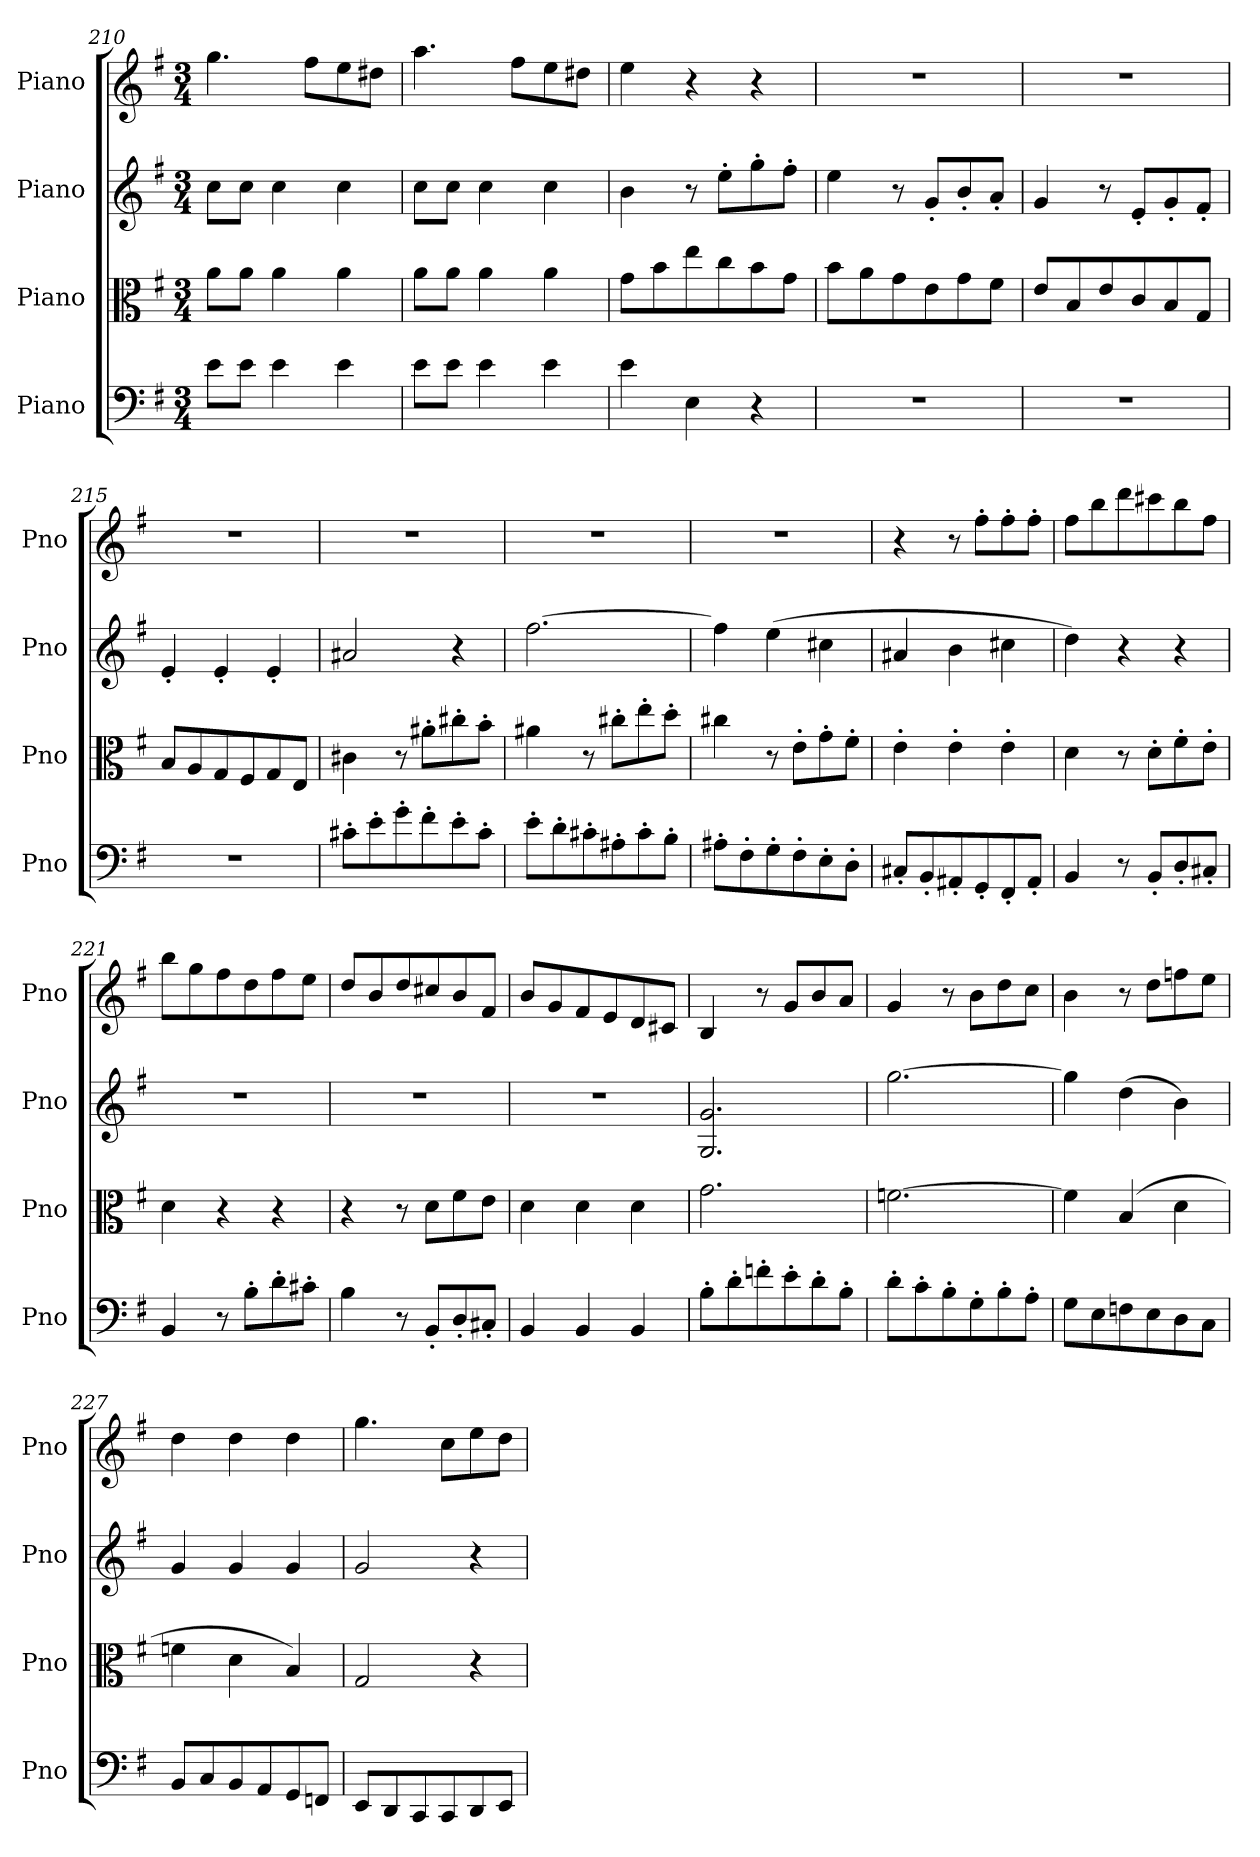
**kern	**kern	**kern	**kern
*part4	*part3	*part2	*part1
*staff4	*staff3	*staff2	*staff1
*I"Piano	*I"Piano	*I"Piano	*I"Piano
*I'Pno	*I'Pno	*I'Pno	*I'Pno
*clefF4	*clefC3	*clefG2	*clefG2
*k[f#]	*k[f#]	*k[f#]	*k[f#]
*M3/4	*M3/4	*M3/4	*M3/4
=210	=210	=210	=210
8e\L	8a\L	8cc\L	4.gg\
8e\J	8a\J	8cc\J	.
4e\	4a\	4cc\	.
.	.	.	8ff#\L
4e\	4a\	4cc\	8ee\
.	.	.	8dd#X\J
=211	=211	=211	=211
8e\L	8a\L	8cc\L	4.aa\
8e\J	8a\J	8cc\J	.
4e\	4a\	4cc\	.
.	.	.	8ff#\L
4e\	4a\	4cc\	8ee\
.	.	.	8dd#X\J
=212	=212	=212	=212
4e\	8g\L	4b\	4ee\
.	8b\	.	.
4E\	8ee\	8r	4r
.	8cc\	8ee'\L	.
4r	8b\	8gg'\	4r
.	8g\J	8ff#'\J	.
=213	=213	=213	=213
2.r	8b\L	4ee\	2.r
.	8a\	.	.
.	8g\	8r	.
.	8e\	8g'/L	.
.	8g\	8b'/	.
.	8f#\J	8a'/J	.
=214	=214	=214	=214
2.r	8e/L	4g/	2.r
.	8B/	.	.
.	8e/	8r	.
.	8c/	8e'/L	.
.	8B/	8g'/	.
.	8G/J	8f#'/J	.
=215	=215	=215	=215
2.r	8B/L	4e'/	2.r
.	8A/	.	.
.	8G/	4e'/	.
.	8F#/	.	.
.	8G/	4e'/	.
.	8E/J	.	.
=216	=216	=216	=216
8c#X'\L	4c#X\	2a#X/	2.r
8e'\	.	.	.
8g'\	8r	.	.
8f#'\	8a#X'\L	.	.
8e'\	8cc#X'\	4r	.
8c#'\J	8b'\J	.	.
=217	=217	=217	=217
8e'\L	4a#X\	[2.ff#\	2.r
8d'\	.	.	.
8c#X'\	8r	.	.
8A#X'\	8cc#X'\L	.	.
8c#'\	8ee'\	.	.
8B'\J	8dd'\J	.	.
=218	=218	=218	=218
8A#X'\L	4cc#X\	4ff#\]	2.r
8F#'\	.	.	.
8G'\	8r	(4ee\	.
8F#'\	8e'\L	.	.
8E'\	8g'\	4cc#X\	.
8D'\J	8f#'\J	.	.
=219	=219	=219	=219
8C#X'/L	4e'\	4a#X/	4r
8BB'/	.	.	.
8AA#X'/	4e'\	4b\	8r
8GG'/	.	.	8ff#'\L
8FF#'/	4e'\	4cc#X\	8ff#'\
8AA#'/J	.	.	8ff#'\J
=220	=220	=220	=220
4BB/	4d\	4dd\)	8ff#\L
.	.	.	8bb\
8r	8r	4r	8ddd\
8BB'/L	8d'\L	.	8ccc#X\
8D'/	8f#'\	4r	8bb\
8C#X'/J	8e'\J	.	8ff#\J
=221	=221	=221	=221
4BB/	4d\	2.r	8bb\L
.	.	.	8gg\
8r	4r	.	8ff#\
8B'\L	.	.	8dd\
8d'\	4r	.	8ff#\
8c#X'\J	.	.	8ee\J
=222	=222	=222	=222
4B\	4r	2.r	8dd/L
.	.	.	8b/
8r	8r	.	8dd/
8BB'/L	8d\L	.	8cc#X/
8D'/	8f#\	.	8b/
8C#X'/J	8e\J	.	8f#/J
=223	=223	=223	=223
4BB/	4d\	2.r	8b/L
.	.	.	8g/
4BB/	4d\	.	8f#/
.	.	.	8e/
4BB/	4d\	.	8d/
.	.	.	8c#X/J
=224	=224	=224	=224
8B'\L	2.g\	2.G/ 2.g/	4B/
8d'\	.	.	.
8fn'\	.	.	8r
8e'\	.	.	8g/L
8d'\	.	.	8b/
8B'\J	.	.	8a/J
=225	=225	=225	=225
8d'\L	[2.fn\	[2.gg\	4g/
8c'\	.	.	.
8B'\	.	.	8r
8G'\	.	.	8b\L
8B'\	.	.	8dd\
8A'\J	.	.	8cc\J
=226	=226	=226	=226
8G\L	4f\]	4gg\]	4b\
8E\	.	.	.
8Fn\	(4B/	(4dd\	8r
8E\	.	.	8dd\L
8D\	4d\	4b\)	8ffn\
8C\J	.	.	8ee\J
=227	=227	=227	=227
8BB/L	4fn\	4g/	4dd\
8C/	.	.	.
8BB/	4d\	4g/	4dd\
8AA/	.	.	.
8GG/	4B/)	4g/	4dd\
8FFn/J	.	.	.
=228	=228	=228	=228
8EE/L	2G/	2g/	4.gg\
8DD/	.	.	.
8CC/	.	.	.
8CC/	.	.	8cc\L
8DD/	4r	4r	8ee\
8EE/J	.	.	8dd\J
=	=	=	=
*-	*-	*-	*-
